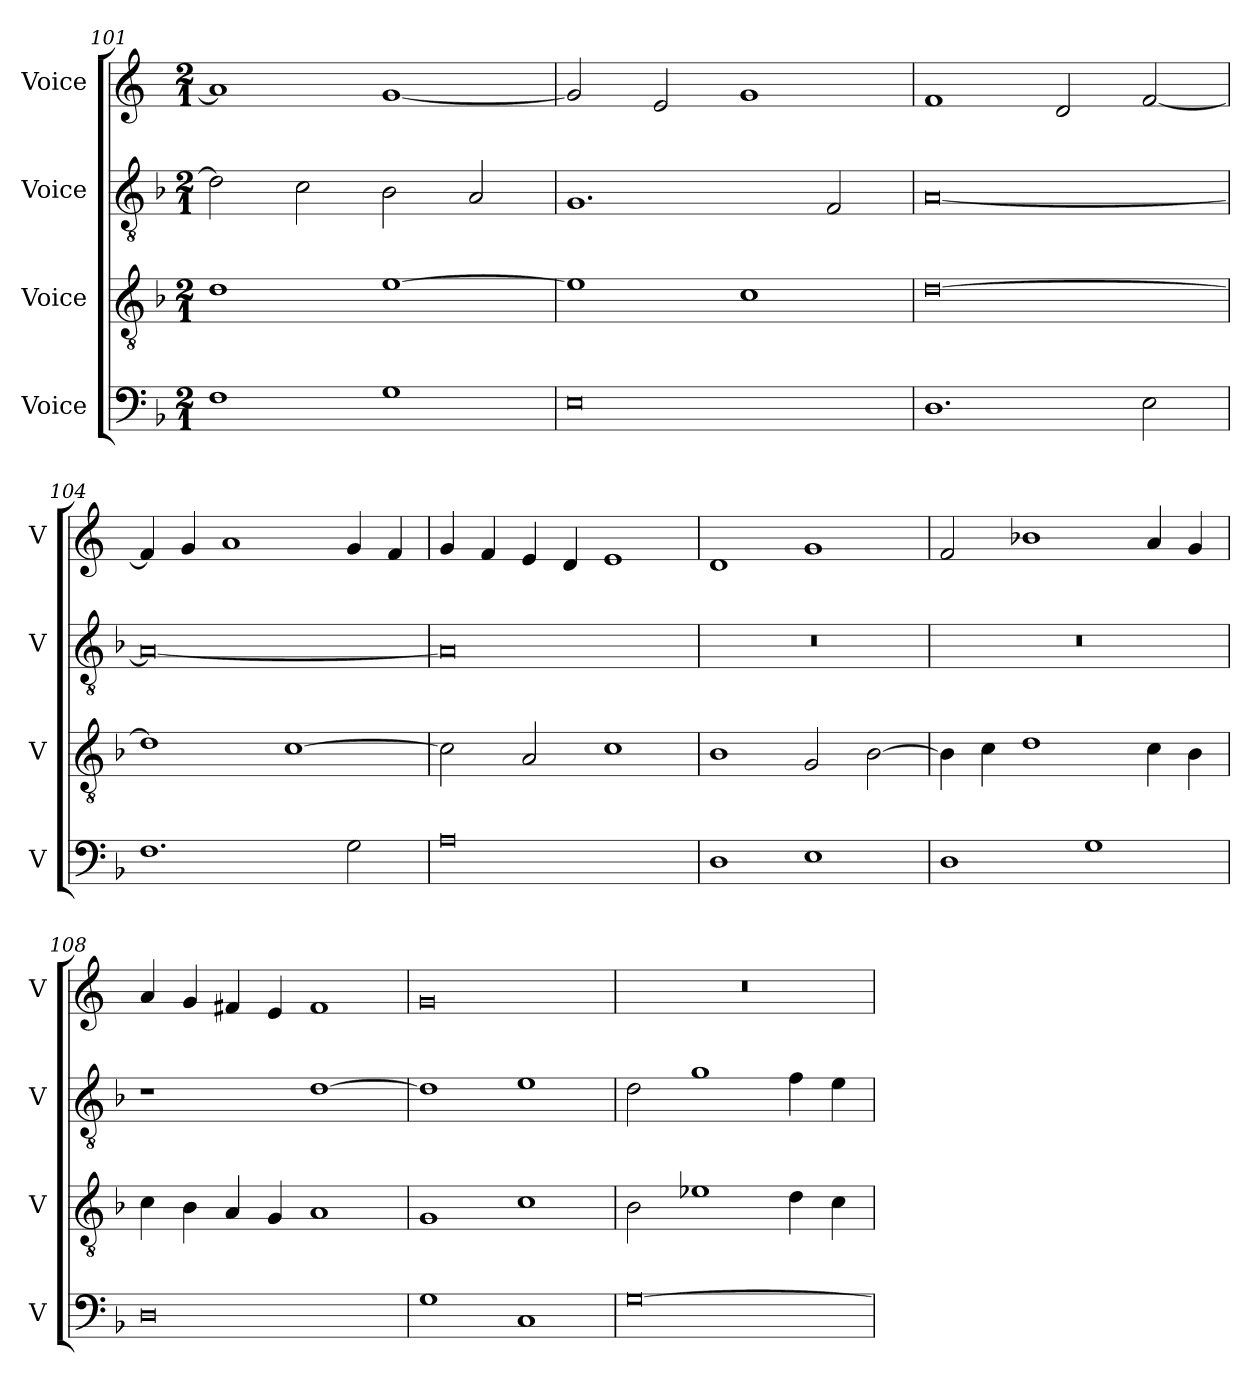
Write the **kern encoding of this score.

**kern	**kern	**kern	**kern
*part4	*part3	*part2	*part1
*staff4	*staff3	*staff2	*staff1
*I"Voice	*I"Voice	*I"Voice	*I"Voice
*I'V	*I'V	*I'V	*I'V
*clefF4	*clefGv2	*clefGv2	*clefG2
*k[b-]	*k[b-]	*k[b-]	*k[]
*M2/1	*M2/1	*M2/1	*M2/1
=101	=101	=101	=101
1F	1d	2d\]	1a]
.	.	2c\	.
1G	[1e	2B-\	[1g
.	.	2A/	.
!!LO:PB:g=z
=102	=102	=102	=102
0E	1e]	1.G	2g/]
.	.	.	2e/
.	1c	.	1g
.	.	2F/	.
=103	=103	=103	=103
1.D	[0d	[0A	1f
.	.	.	2d/
2E\	.	.	[2f/
=104	=104	=104	=104
1.F	1d]	0A_	4f/]
.	.	.	4g/
.	.	.	1a
.	[1c	.	.
2G\	.	.	4g/
.	.	.	4f/
=105	=105	=105	=105
0A	2c\]	0A]	4g/
.	.	.	4f/
.	2A/	.	4e/
.	.	.	4d/
.	1c	.	1e
!!LO:LB:g=z
=106	=106	=106	=106
1D	1B-	0r	1d
1E	2G/	.	1g
.	[2B-\	.	.
=107	=107	=107	=107
1D	4B-\]	0r	2f/
.	4c\	.	.
.	1d	.	1b-X
1G	.	.	.
.	4c\	.	4a/
.	4B-\	.	4g/
=108	=108	=108	=108
0D	4c\	1r	4a/
.	4B-\	.	4g/
.	4A/	.	4f#X/
.	4G/	.	4e/
.	1A	[1d	1f#
=109	=109	=109	=109
1G	1G	1d]	0g
1C	1c	1e	.
!!LO:LB:g=z
=110	=110	=110	=110
[0G	2B-\	2d\	0r
.	1e-X	1g	.
.	4d\	4f\	.
.	4c\	4e\	.
=	=	=	=
*-	*-	*-	*-
